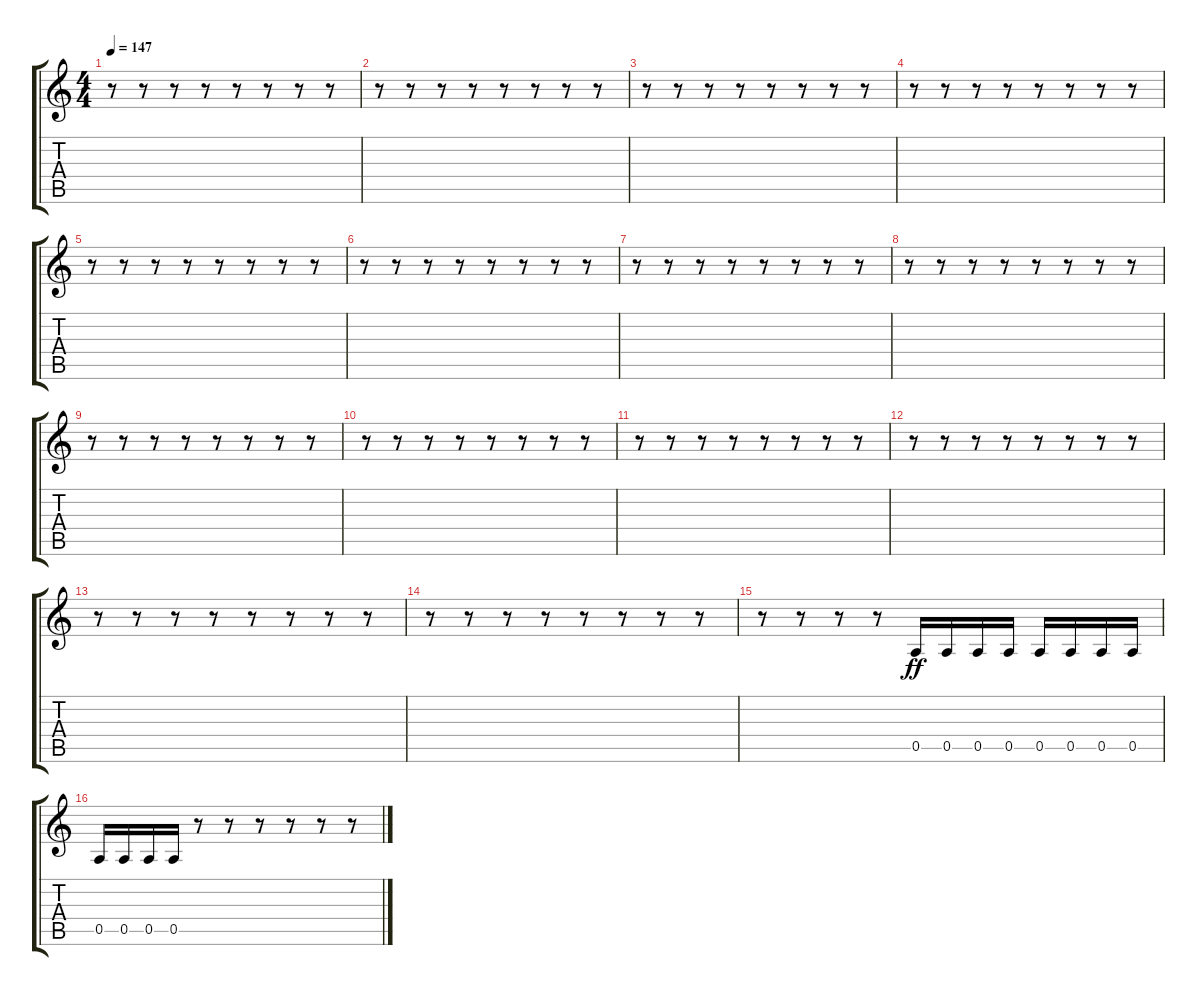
\track "" {instrument guitarharmonics}
\staff {score tabs}
\tuning (E4 B3 G3 D3 A2 E2) {hide}
\ts (4 4)
\tempo 147
\clef g2
\ks c
r.8{dy ff} r.8 r.8 r.8 r.8 r.8 r.8 r.8 |
r.8 r.8 r.8 r.8 r.8 r.8 r.8 r.8 |
r.8 r.8 r.8 r.8 r.8 r.8 r.8 r.8 |
r.8 r.8 r.8 r.8 r.8 r.8 r.8 r.8 |
r.8 r.8 r.8 r.8 r.8 r.8 r.8 r.8 |
r.8 r.8 r.8 r.8 r.8 r.8 r.8 r.8 |
r.8 r.8 r.8 r.8 r.8 r.8 r.8 r.8 |
r.8 r.8 r.8 r.8 r.8 r.8 r.8 r.8 |
r.8 r.8 r.8 r.8 r.8 r.8 r.8 r.8 |
r.8 r.8 r.8 r.8 r.8 r.8 r.8 r.8 |
r.8 r.8 r.8 r.8 r.8 r.8 r.8 r.8 |
r.8 r.8 r.8 r.8 r.8 r.8 r.8 r.8 |
r.8 r.8 r.8 r.8 r.8 r.8 r.8 r.8 |
r.8 r.8 r.8 r.8 r.8 r.8 r.8 r.8 |
r.8 r.8 r.8 r.8 0.5.16 0.5.16 0.5.16 0.5.16 0.5.16 0.5.16 0.5.16 0.5.16 |
0.5.16 0.5.16 0.5.16 0.5.16 r.8 r.8 r.8 r.8 r.8 r.8
